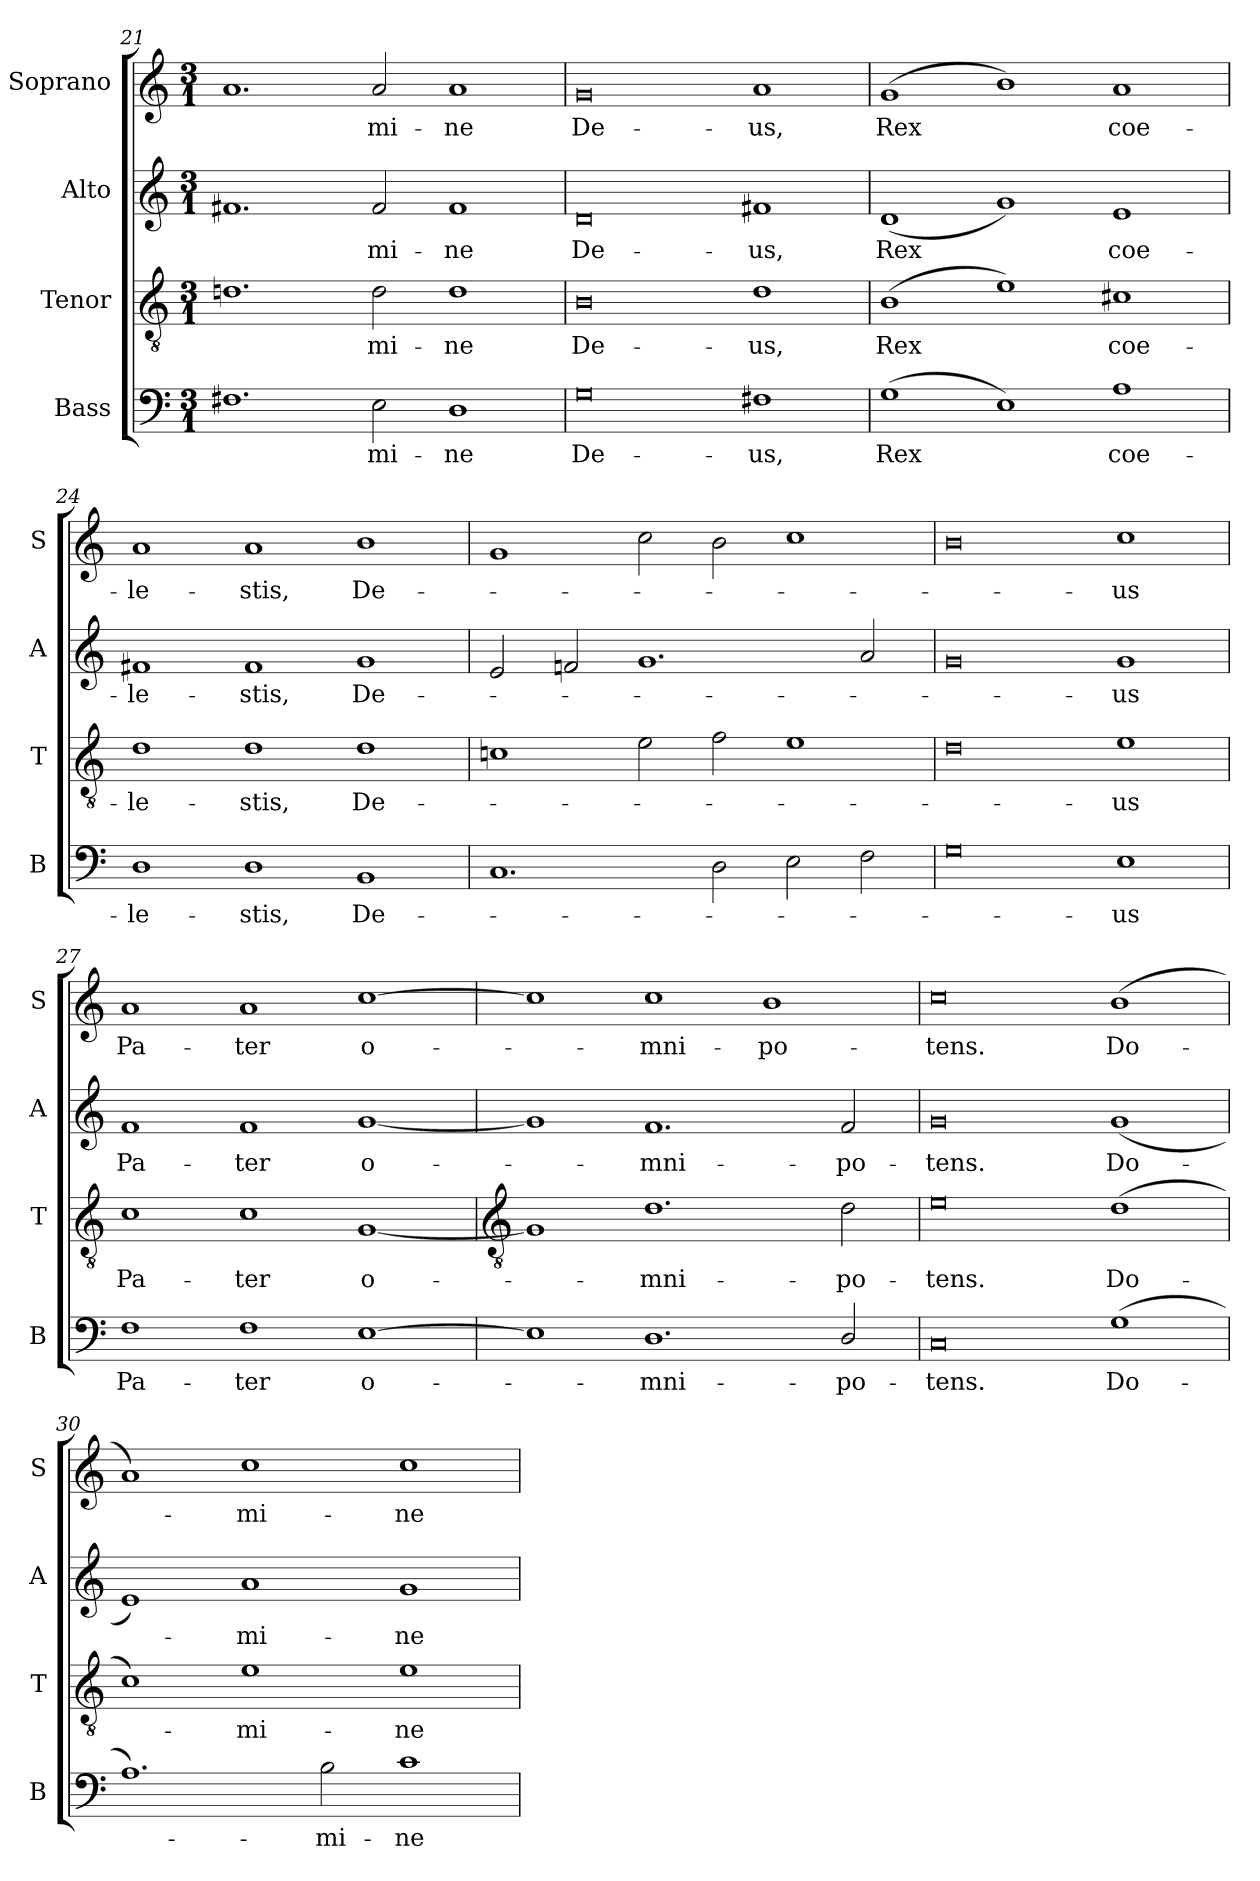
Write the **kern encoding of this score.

**kern	**text	**kern	**text	**kern	**text	**kern	**text
*part4	*part4	*part3	*part3	*part2	*part2	*part1	*part1
*staff4	*staff4	*staff3	*staff3	*staff2	*staff2	*staff1	*staff1
*I"Bass	*	*I"Tenor	*	*I"Alto	*	*I"Soprano	*
*I'B	*	*I'T	*	*I'A	*	*I'S	*
!!LO:LB:g=z
*clefF4	*	*clefGv2	*	*clefG2	*	*clefG2	*
*k[]	*	*k[]	*	*k[]	*	*k[]	*
*C:	*	*C:	*	*C:	*	*C:	*
*M3/1	*	*M3/1	*	*M3/1	*	*M3/1	*
=21	=21	=21	=21	=21	=21	=21	=21
1.F#X	.	1.dn	.	1.f#X	.	1.a	.
!	!LO:LY:b	!	!LO:LY:b	!	!LO:LY:b	!	!LO:LY:b
2E	mi-	2d	mi-	2f#	mi-	2a	mi-
!	!LO:LY:b	!	!LO:LY:b	!	!LO:LY:b	!	!LO:LY:b
1D	-ne	1d	-ne	1f#	-ne	1a	-ne
=22	=22	=22	=22	=22	=22	=22	=22
!	!LO:LY:b	!	!LO:LY:b	!	!LO:LY:b	!	!LO:LY:b
0G	De-	0B	De-	0d	De-	0g	De-
!	!LO:LY:b	!	!LO:LY:b	!	!LO:LY:b	!	!LO:LY:b
1F#X	-us,	1d	-us,	1f#X	-us,	1a	-us,
=23	=23	=23	=23	=23	=23	=23	=23
!	!LO:LY:b	!	!LO:LY:b	!	!LO:LY:b	!	!LO:LY:b
(>1G	Rex	(>1B	Rex	(<1d	Rex	(<1g	Rex
1E)	.	1e)	.	1g)	.	1b)	.
!	!LO:LY:b	!	!LO:LY:b	!	!LO:LY:b	!	!LO:LY:b
1A	coe-	1c#X	coe-	1e	coe-	1a	coe-
=24	=24	=24	=24	=24	=24	=24	=24
!	!LO:LY:b	!	!LO:LY:b	!	!LO:LY:b	!	!LO:LY:b
1D	-le-	1d	-le-	1f#X	-le-	1a	-le-
!	!LO:LY:b	!	!LO:LY:b	!	!LO:LY:b	!	!LO:LY:b
1D	-stis,	1d	-stis,	1f#	-stis,	1a	-stis,
!	!LO:LY:b	!	!LO:LY:b	!	!LO:LY:b	!	!LO:LY:b
1BB	De-	1d	De-	1g	De-	1b	De-
=25	=25	=25	=25	=25	=25	=25	=25
1.C	.	1cn	.	2e	.	1g	.
.	.	.	.	2fn	.	.	.
.	.	2e	.	1.g	.	2cc	.
2D	.	2f	.	.	.	2b	.
2E	.	1e	.	.	.	1cc	.
2F	.	.	.	2a	.	.	.
=26	=26	=26	=26	=26	=26	=26	=26
0G	.	0d	.	0g	.	0b	.
!	!LO:LY:b	!	!LO:LY:b	!	!LO:LY:b	!	!LO:LY:b
1E	us	1e	us	1g	us	1cc	us
=27	=27	=27	=27	=27	=27	=27	=27
!	!LO:LY:b	!	!LO:LY:b	!	!LO:LY:b	!	!LO:LY:b
1F	Pa-	1c	Pa-	1f	Pa-	1a	Pa-
!	!LO:LY:b	!	!LO:LY:b	!	!LO:LY:b	!	!LO:LY:b
1F	-ter	1c	-ter	1f	-ter	1a	-ter
!	!LO:LY:b	!	!LO:LY:b	!	!LO:LY:b	!	!LO:LY:b
[1E	o-	[1G	o-	[1g	o-	[1cc	o-
!!LO:LB:g=z
=28	=28	=28	=28	=28	=28	=28	=28
*	*	*clefGv2	*	*	*	*	*
1E]	.	1G]	.	1g]	.	1cc]	.
!	!LO:LY:b	!	!LO:LY:b	!	!LO:LY:b	!	!LO:LY:b
1.D	mni-	1.d	mni-	1.f	mni-	1cc	mni-
!	!	!	!	!	!	!	!LO:LY:b
.	.	.	.	.	.	1b	-po-
!	!LO:LY:b	!	!LO:LY:b	!	!LO:LY:b	!	!
2D/	-po-	2d	-po-	2f	-po-	.	.
=29	=29	=29	=29	=29	=29	=29	=29
!	!LO:LY:b	!	!LO:LY:b	!	!LO:LY:b	!	!LO:LY:b
0C	-tens.	0e	-tens.	0g	-tens.	0cc	-tens.
!	!LO:LY:b	!	!LO:LY:b	!	!LO:LY:b	!	!LO:LY:b
(>1G	Do-	(>1d	Do-	(<1g	Do-	(<1b	Do-
=30	=30	=30	=30	=30	=30	=30	=30
1.A)	.	1c)	.	1e)	.	1a)	.
!	!	!	!LO:LY:b	!	!LO:LY:b	!	!LO:LY:b
.	.	1e	mi-	1a	mi-	1cc	mi-
!	!LO:LY:b	!	!	!	!	!	!
2B	mi-	.	.	.	.	.	.
!	!LO:LY:b	!	!LO:LY:b	!	!LO:LY:b	!	!LO:LY:b
1c	-ne	1e	-ne	1g	-ne	1cc	-ne
=	=	=	=	=	=	=	=
*-	*-	*-	*-	*-	*-	*-	*-
